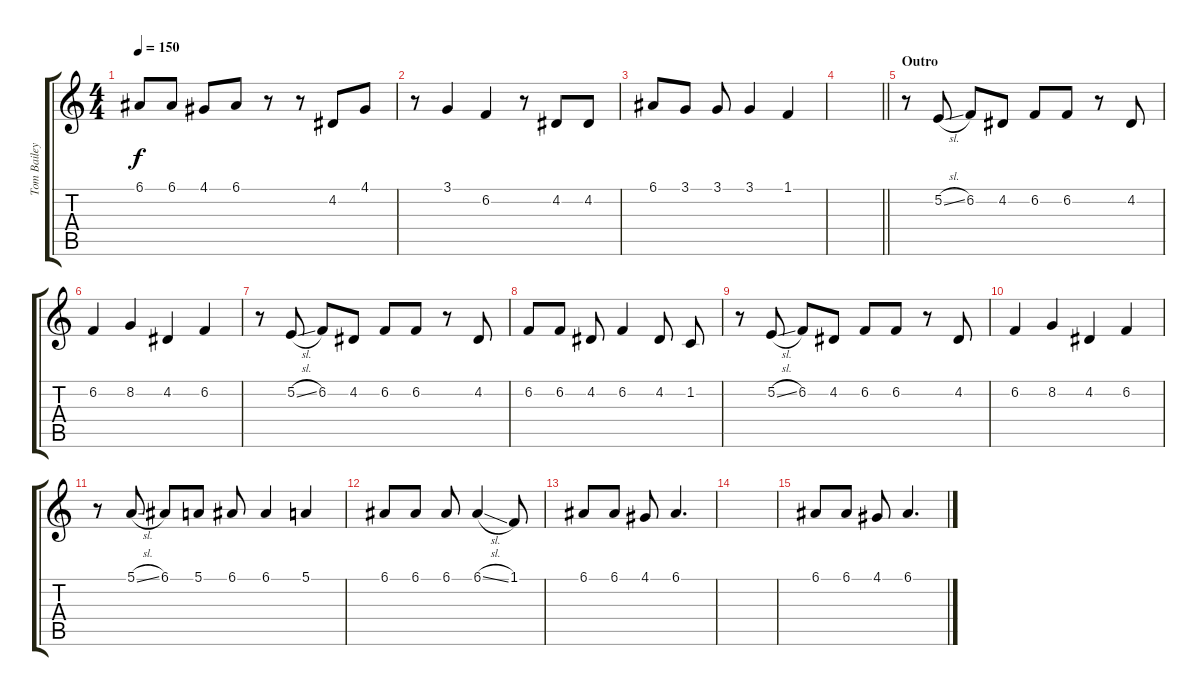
\track ("Tom Bailey (Vocals)" "Tom Bailey") {instrument choiraahs}
\staff {score tabs}
\tuning (E4 B3 G3 D3 A2 E2) {hide}
\ts (4 4)
\tempo 150
\clef g2
\ks c
6.1.8{dy f} 6.1.8 4.1.8 6.1.8 r.8 r.8 4.2.8 4.1.8 |
r.8 3.1.4 6.2.4 r.8 4.2.8 4.2.8 |
6.1.8 3.1.8 3.1.8 3.1.4 1.1.4 |
\barLineRight lightlight
|
\section ("" "Outro")
r.8 5.2{sl}.8 6.2.8 4.2.8 6.2.8 6.2.8 r.8 4.2.8 |
6.2.4 8.2.4 4.2.4 6.2.4 |
r.8 5.2{sl}.8 6.2.8 4.2.8 6.2.8 6.2.8 r.8 4.2.8 |
6.2.8 6.2.8 4.2.8 6.2.4 4.2.8 1.2.8 |
r.8 5.2{sl}.8 6.2.8 4.2.8 6.2.8 6.2.8 r.8 4.2.8 |
6.2.4 8.2.4 4.2.4 6.2.4 |
r.8 5.1{sl}.8 6.1.8 5.1.8 6.1.8 6.1.4 5.1.4 |
6.1.8 6.1.8 6.1.8 6.1{sl}.4 1.1.8 |
6.1.8 6.1.8 4.1.8 6.1.4{d} |
|
6.1.8 6.1.8 4.1.8 6.1.4{d}
